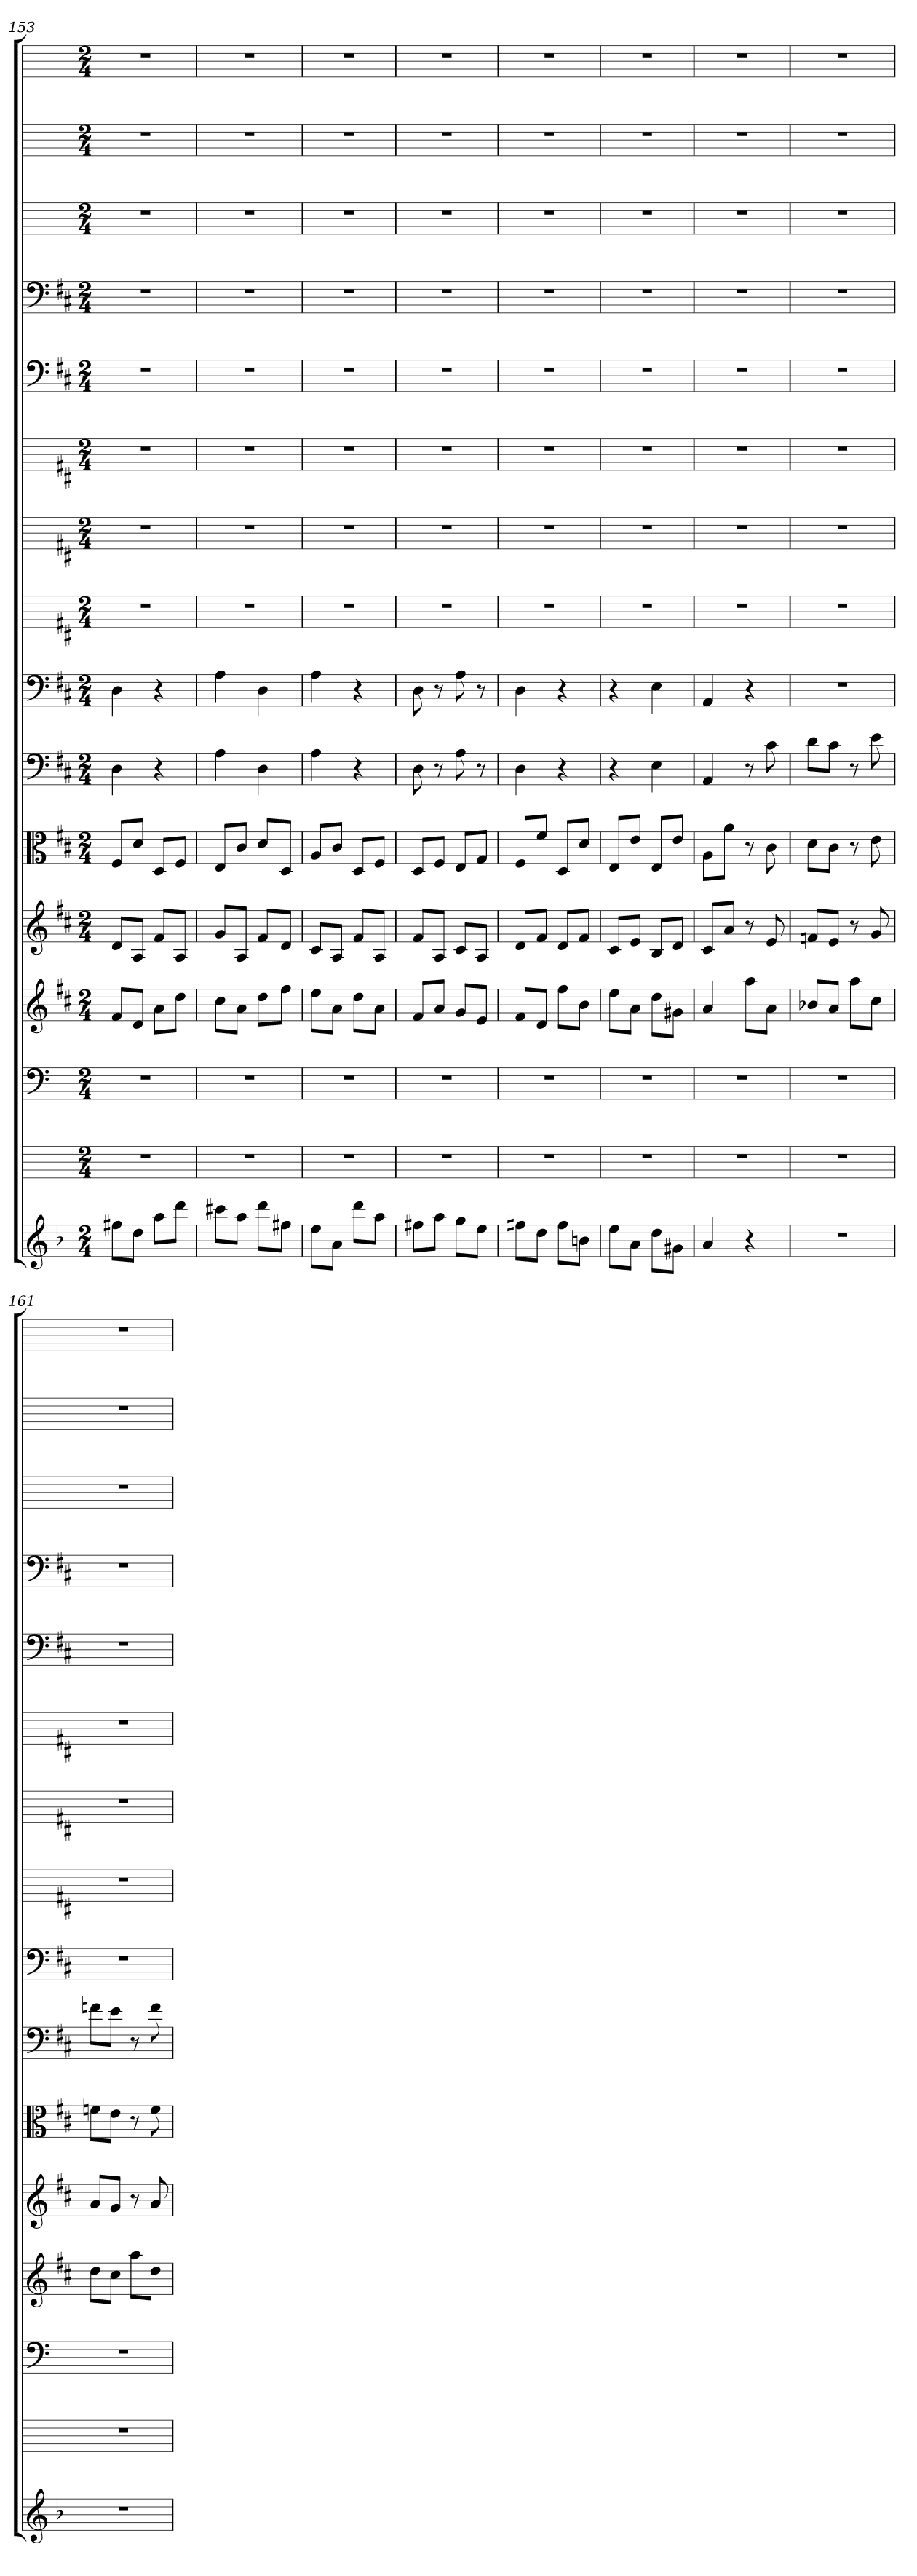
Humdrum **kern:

**kern	**kern	**kern	**kern	**kern	**kern	**kern	**kern	**kern	**kern	**kern	**kern	**kern	**kern	**kern	**kern
*part16	*part15	*part14	*part13	*part12	*part11	*part10	*part9	*part8	*part7	*part6	*part5	*part4	*part3	*part2	*part1
*staff16	*staff15	*staff14	*staff13	*staff12	*staff11	*staff10	*staff9	*staff8	*staff7	*staff6	*staff5	*staff4	*staff3	*staff2	*staff1
*	*	*clefF4	*	*	*clefC3	*clefF4	*clefF4	*	*	*	*clefF4	*clefF4	*	*	*
*k[b-]	*k[]	*k[]	*k[f#c#]	*k[f#c#]	*k[f#c#]	*k[f#c#]	*k[f#c#]	*k[f#c#]	*k[f#c#]	*k[f#c#]	*k[f#c#]	*k[f#c#]	*k[]	*k[]	*k[]
*M2/4	*M2/4	*M2/4	*M2/4	*M2/4	*M2/4	*M2/4	*M2/4	*M2/4	*M2/4	*M2/4	*M2/4	*M2/4	*M2/4	*M2/4	*M2/4
=153	=153	=153	=153	=153	=153	=153	=153	=153	=153	=153	=153	=153	=153	=153	=153
8ff#XL	2r	2r	8f#L	8dL	8F#/L	4D	4D	2r	2r	2r	2r	2r	2r	2r	2r
8ddJ	.	.	8dJ	8AJ	8d/J	.	.	.	.	.	.	.	.	.	.
8aaL	.	.	8aL	8f#L	8D/L	4r	4r	.	.	.	.	.	.	.	.
8dddJ	.	.	8ddJ	8AJ	8F#/J	.	.	.	.	.	.	.	.	.	.
=154	=154	=154	=154	=154	=154	=154	=154	=154	=154	=154	=154	=154	=154	=154	=154
8ccc#XL	2r	2r	8cc#L	8gL	8E/L	4A	4A	2r	2r	2r	2r	2r	2r	2r	2r
8aaJ	.	.	8aJ	8AJ	8c#/J	.	.	.	.	.	.	.	.	.	.
8dddL	.	.	8ddL	8f#L	8d/L	4D	4D	.	.	.	.	.	.	.	.
8ff#XJ	.	.	8ff#J	8dJ	8D/J	.	.	.	.	.	.	.	.	.	.
=155	=155	=155	=155	=155	=155	=155	=155	=155	=155	=155	=155	=155	=155	=155	=155
8eeL	2r	2r	8eeL	8c#L	8A/L	4A	4A	2r	2r	2r	2r	2r	2r	2r	2r
8aJ	.	.	8aJ	8AJ	8c#/J	.	.	.	.	.	.	.	.	.	.
8dddL	.	.	8ddL	8f#L	8D/L	4r	4r	.	.	.	.	.	.	.	.
8aaJ	.	.	8aJ	8AJ	8F#/J	.	.	.	.	.	.	.	.	.	.
=156	=156	=156	=156	=156	=156	=156	=156	=156	=156	=156	=156	=156	=156	=156	=156
8ff#XL	2r	2r	8f#L	8f#L	8D/L	8D	8D	2r	2r	2r	2r	2r	2r	2r	2r
8aaJ	.	.	8aJ	8AJ	8F#/J	8r	8r	.	.	.	.	.	.	.	.
8ggL	.	.	8gL	8c#L	8E/L	8A	8A	.	.	.	.	.	.	.	.
8eeJ	.	.	8eJ	8AJ	8G/J	8r	8r	.	.	.	.	.	.	.	.
=157	=157	=157	=157	=157	=157	=157	=157	=157	=157	=157	=157	=157	=157	=157	=157
8ff#XL	2r	2r	8f#L	8dL	8F#/L	4D	4D	2r	2r	2r	2r	2r	2r	2r	2r
8ddJ	.	.	8dJ	8f#J	8f#/J	.	.	.	.	.	.	.	.	.	.
8ff#L	.	.	8ff#L	8dL	8D/L	4r	4r	.	.	.	.	.	.	.	.
8bnJ	.	.	8bJ	8f#J	8d/J	.	.	.	.	.	.	.	.	.	.
=158	=158	=158	=158	=158	=158	=158	=158	=158	=158	=158	=158	=158	=158	=158	=158
8eeL	2r	2r	8eeL	8c#L	8E/L	4r	4r	2r	2r	2r	2r	2r	2r	2r	2r
8aJ	.	.	8aJ	8eJ	8e/J	.	.	.	.	.	.	.	.	.	.
8ddL	.	.	8ddL	8BL	8E/L	4E	4E	.	.	.	.	.	.	.	.
8g#XJ	.	.	8g#XJ	8dJ	8e/J	.	.	.	.	.	.	.	.	.	.
=159	=159	=159	=159	=159	=159	=159	=159	=159	=159	=159	=159	=159	=159	=159	=159
4a	2r	2r	4a	8c#L	8A\L	4AA	4AA	2r	2r	2r	2r	2r	2r	2r	2r
.	.	.	.	8aJ	8a\J	.	.	.	.	.	.	.	.	.	.
4r	.	.	8aaL	8r	8r	8r	4r	.	.	.	.	.	.	.	.
.	.	.	8aJ	8e	8c#	8c#	.	.	.	.	.	.	.	.	.
=160	=160	=160	=160	=160	=160	=160	=160	=160	=160	=160	=160	=160	=160	=160	=160
2r	2r	2r	8b-XL	8fnL	8d\L	8d\L	2r	2r	2r	2r	2r	2r	2r	2r	2r
.	.	.	8aJ	8eJ	8c#\J	8c#\J	.	.	.	.	.	.	.	.	.
.	.	.	8aaL	8r	8r	8r	.	.	.	.	.	.	.	.	.
.	.	.	8cc#J	8g	8e	8e	.	.	.	.	.	.	.	.	.
=161	=161	=161	=161	=161	=161	=161	=161	=161	=161	=161	=161	=161	=161	=161	=161
2r	2r	2r	8ddL	8aL	8fn\L	8fn\L	2r	2r	2r	2r	2r	2r	2r	2r	2r
.	.	.	8cc#J	8gJ	8e\J	8e\J	.	.	.	.	.	.	.	.	.
.	.	.	8aaL	8r	8r	8r	.	.	.	.	.	.	.	.	.
.	.	.	8ddJ	8a	8f	8f	.	.	.	.	.	.	.	.	.
=	=	=	=	=	=	=	=	=	=	=	=	=	=	=	=
*-	*-	*-	*-	*-	*-	*-	*-	*-	*-	*-	*-	*-	*-	*-	*-
